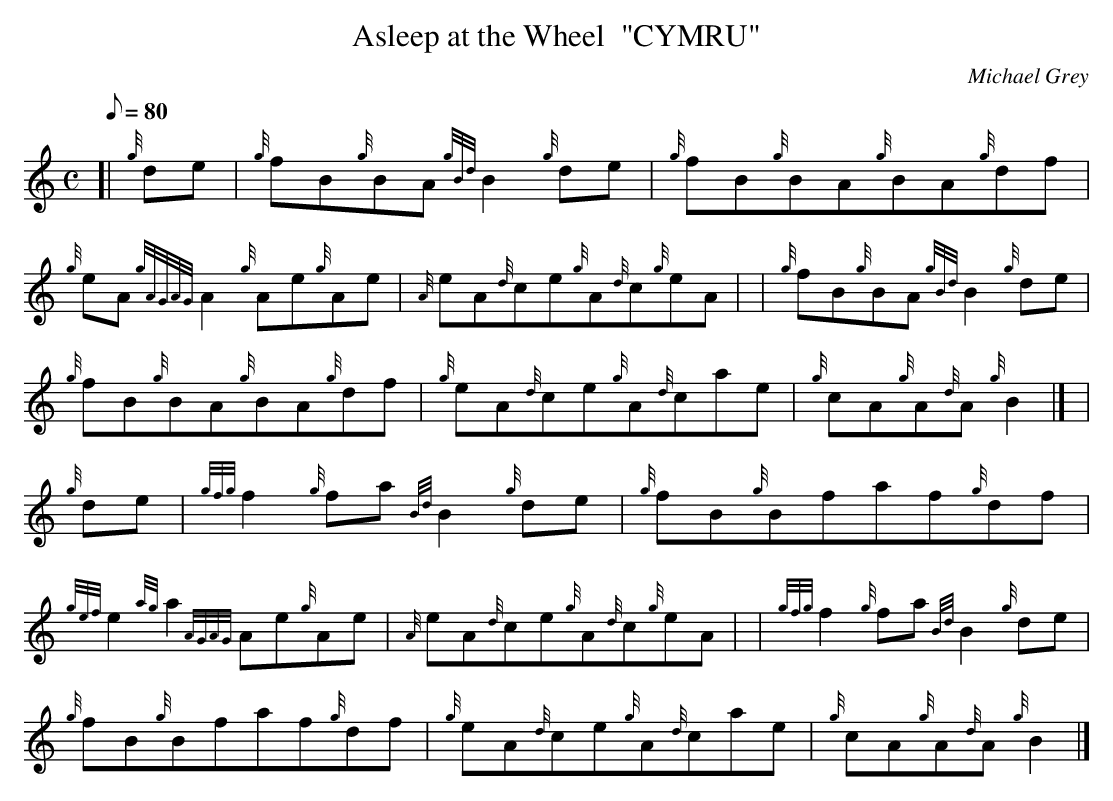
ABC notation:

X:1
T:Asleep at the Wheel  "CYMRU"
M:C
L:1/8
Q:80
C:Michael Grey
K:HP
[| {g}de | \
{g}fB{g}BA{gBd}B2{g}de | \
{g}fB{g}BA{g}BA{g}df |
{g}eA{gAGAG}A2{g}Ae{g}Ae | \
{A}eA{d}ce{g}A{d}c{g}eA | | \
{g}fB{g}BA{gBd}B2{g}de |
{g}fB{g}BA{g}BA{g}df | \
{g}eA{d}ce{g}A{d}cae | \
{g}cA{g}A{d}A{g}B2|] [ |
{g}de | \
{gfg}f2{g}fa{Bd}B2{g}de | \
{g}fB{g}Bfaf{g}df |
{gef}e2{ag}a2{AGAG}Ae{g}Ae | \
{A}eA{d}ce{g}A{d}c{g}eA | | \
{gfg}f2{g}fa{Bd}B2{g}de |
{g}fB{g}Bfaf{g}df | \
{g}eA{d}ce{g}A{d}cae | \
{g}cA{g}A{d}A{g}B2|]
